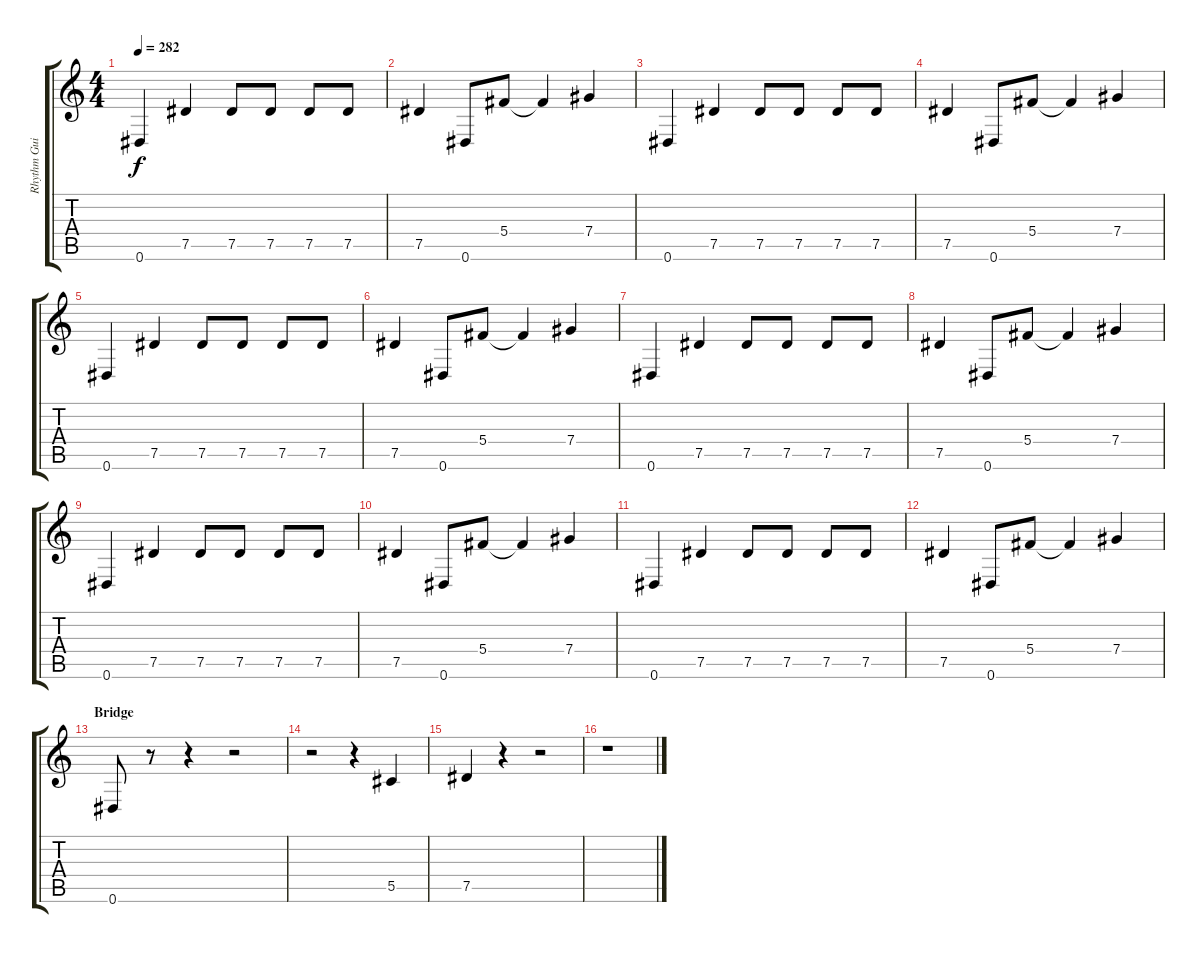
\track ("Rhythm Guitar 2" "Rhythm Gui") {instrument overdrivenguitar}
\staff {score tabs}
\tuning (Eb4 Bb3 Gb3 Db3 Ab2 Eb2) {hide}
\ts (4 4)
\tempo 282
\clef g2
\ks c
0.6.4{dy f} 7.5.4 7.5.8 7.5.8 7.5.8 7.5.8 |
7.5.4 0.6.8 5.4.8 5.4{t}.4 7.4.4 |
0.6.4 7.5.4 7.5.8 7.5.8 7.5.8 7.5.8 |
7.5.4 0.6.8 5.4.8 5.4{t}.4 7.4.4 |
0.6.4 7.5.4 7.5.8 7.5.8 7.5.8 7.5.8 |
7.5.4 0.6.8 5.4.8 5.4{t}.4 7.4.4 |
0.6.4 7.5.4 7.5.8 7.5.8 7.5.8 7.5.8 |
7.5.4 0.6.8 5.4.8 5.4{t}.4 7.4.4 |
0.6.4 7.5.4 7.5.8 7.5.8 7.5.8 7.5.8 |
7.5.4 0.6.8 5.4.8 5.4{t}.4 7.4.4 |
0.6.4 7.5.4 7.5.8 7.5.8 7.5.8 7.5.8 |
7.5.4 0.6.8 5.4.8 5.4{t}.4 7.4.4 |
\section ("" "Bridge")
0.6.8 r.8 r.4 r.2 |
r.2 r.4 5.5.4 |
7.5.4 r.4 r.2 |
r.1
